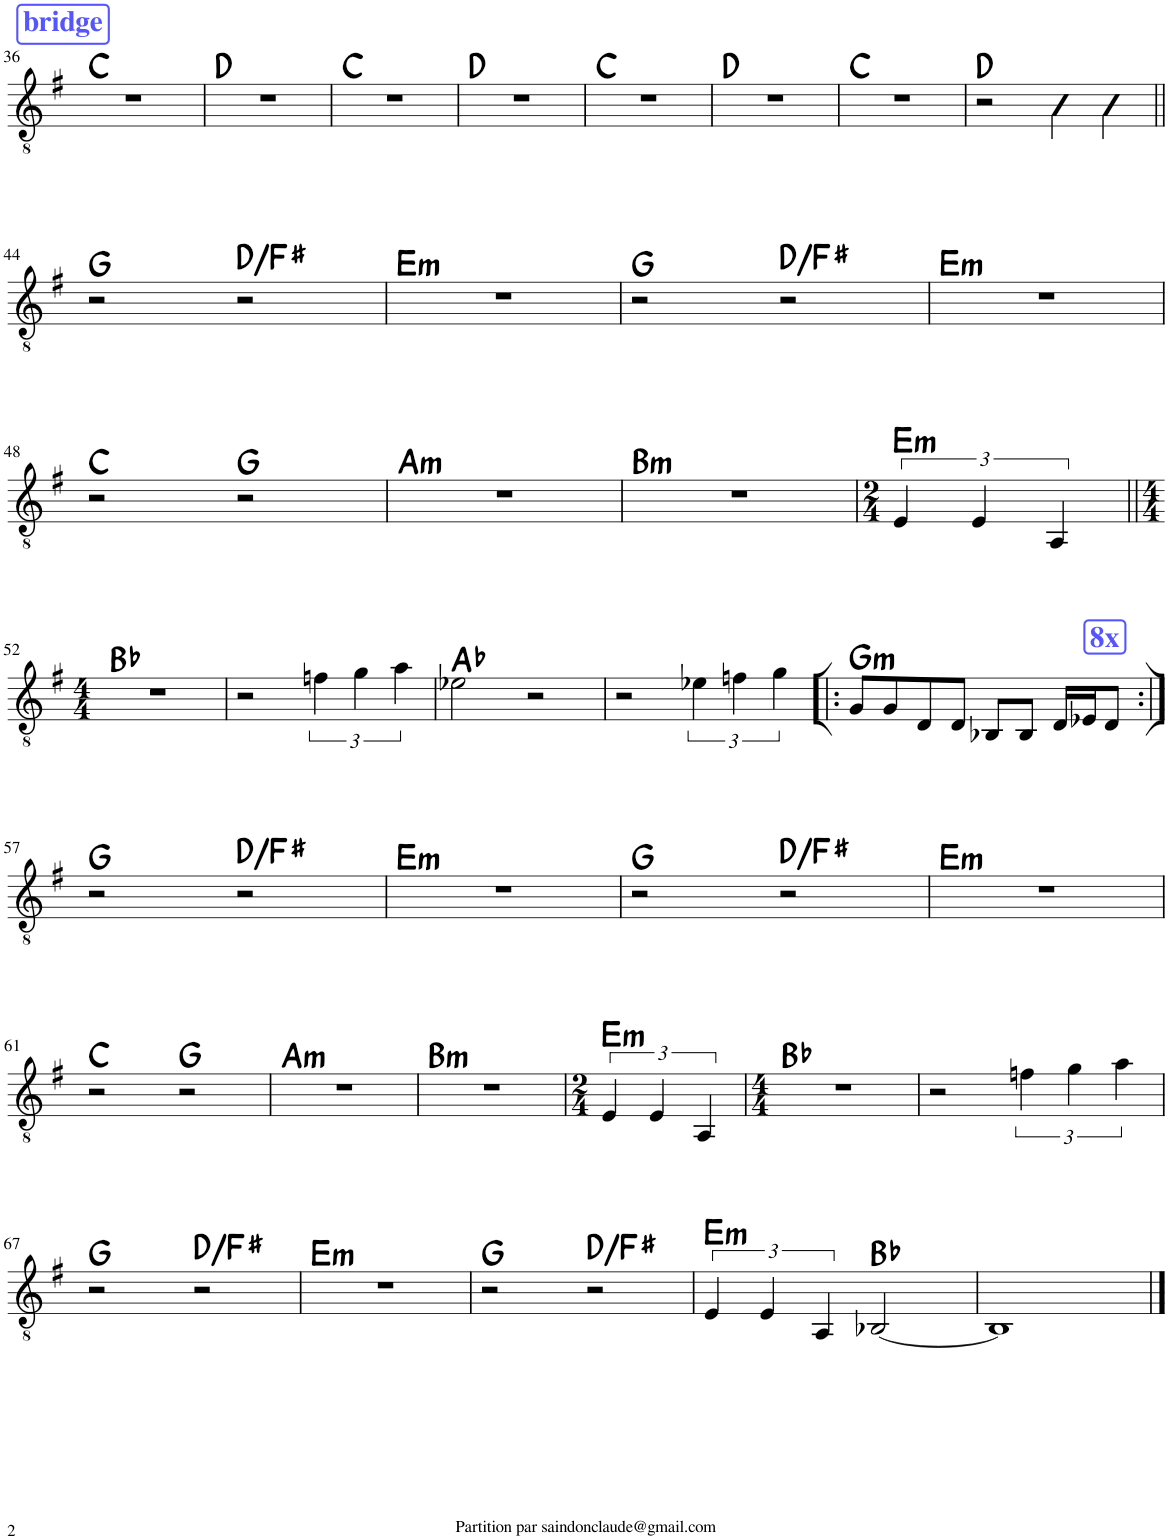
**kern	**harte
*part1	*part1
*staff1	*
*I"Classical Guitar	*
*I'Guit.	*
!!LO:PB:g=z
*clefGv2	*
*k[f#]	*
*M4/4	*
!!LO:REH:place=s1:a:B:cj:color=#5555FF:fs=14:t=bridge
=36	=36
1r	C:maj
=37	=37
1r	D:maj
=38	=38
1r	C:maj
=39	=39
1r	D:maj
=40	=40
1r	C:maj
=41	=41
1r	D:maj
=42	=42
1r	C:maj
=43	=43
2r	D:maj
4D\	.
4D\	.
!!LO:LB:g=z
=44||	=44||
2r	G:maj
2r	D:maj/3
=45	=45
!	!LO:H:kt=m
1r	E:min
=46	=46
2r	G:maj
2r	D:maj/3
=47	=47
!	!LO:H:kt=m
1r	E:min
!!LO:LB:g=z
=48	=48
2r	C:maj
2r	G:maj
=49	=49
!	!LO:H:kt=m
1r	A:min
=50	=50
!	!LO:H:kt=m
1r	B:min
=51	=51
*M2/4	*
!	!LO:H:kt=m
6E/	E:min
6E/	.
6AA/	.
!!LO:LB:g=z
=52||	=52||
*M4/4	*
1r	Bb:maj
=53	=53
2r	.
6fn\	.
6g\	.
6a\	.
=54	=54
2e-X\	Ab:maj
2r	.
=55	=55
2r	.
6e-X\	.
6fn\	.
6g\	.
!!LO:REH:place=s1:a:B:cj:color=#5555FF:fs=14:t=8x:qo=3.5
=56!|:	=56!|:
!	!LO:H:kt=m
8G/L	G:min
8G/	.
8D/	.
8D/J	.
8BB-X/L	.
8BB-/J	.
16D/LL	.
16E-X/J	.
8D/J	.
!!LO:LB:g=z
=57:|!	=57:|!
2r	G:maj
2r	D:maj/3
=58	=58
!	!LO:H:kt=m
1r	E:min
=59	=59
2r	G:maj
2r	D:maj/3
=60	=60
!	!LO:H:kt=m
1r	E:min
!!LO:LB:g=z
=61	=61
2r	C:maj
2r	G:maj
=62	=62
!	!LO:H:kt=m
1r	A:min
=63	=63
!	!LO:H:kt=m
1r	B:min
=64	=64
*M2/4	*
!	!LO:H:kt=m
6E/	E:min
6E/	.
6AA/	.
=65	=65
*M4/4	*
1r	Bb:maj
=66	=66
2r	.
6fn\	.
6g\	.
6a\	.
!!LO:LB:g=z
=67	=67
2r	G:maj
2r	D:maj/3
=68	=68
!	!LO:H:kt=m
1r	E:min
=69	=69
2r	G:maj
2r	D:maj/3
=70	=70
!	!LO:H:kt=m
6E/	E:min
6E/	.
6AA/	.
[2BB-X/	Bb:maj
=71	=71
1BB-]	.
==	==
*-	*-
